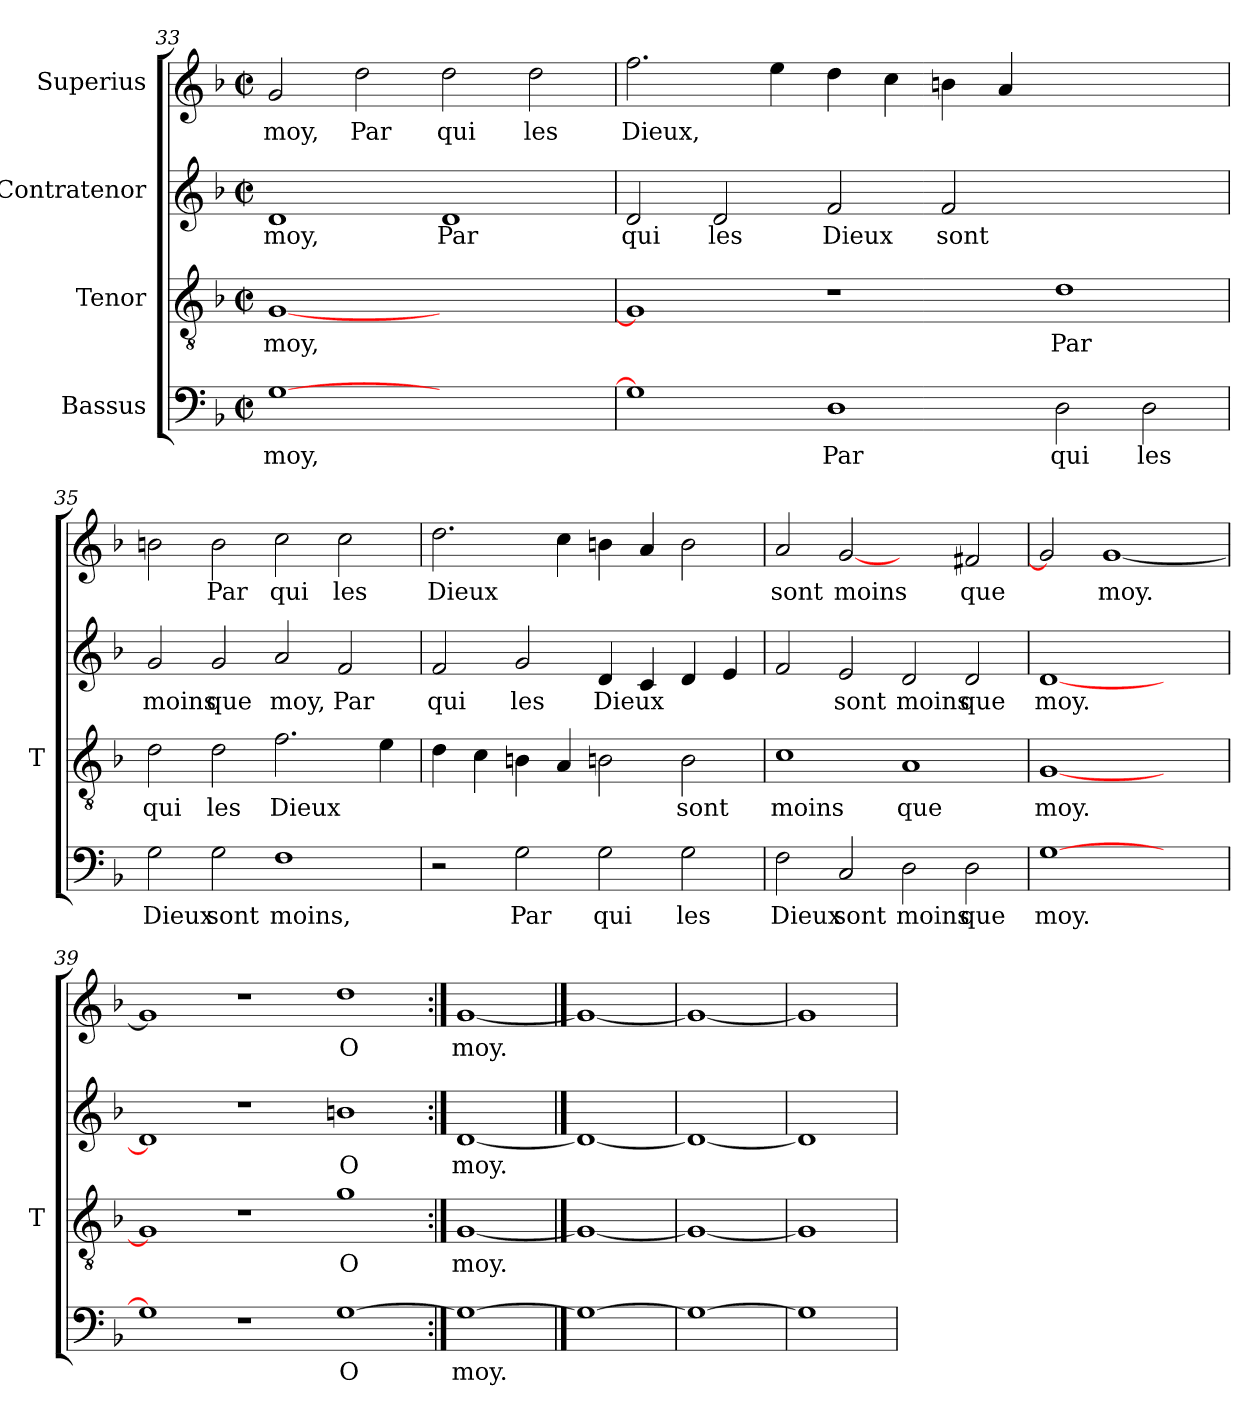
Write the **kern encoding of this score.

**kern	**text	**kern	**text	**kern	**text	**kern	**text
*part4	*part4	*part3	*part3	*part2	*part2	*part1	*part1
*staff4	*staff4	*staff3	*staff3	*staff2	*staff2	*staff1	*staff1
*I"Bassus	*	*I"Tenor	*	*I"Contratenor	*	*I"Superius	*
*	*	*I'T	*	*	*	*	*
*clefF4	*	*clefGv2	*	*clefG2	*	*clefG2	*
*k[b-]	*	*k[b-]	*	*k[b-]	*	*k[b-]	*
*F:	*	*F:	*	*F:	*	*F:	*
*M2/2	*	*M2/2	*	*M2/2	*	*M2/2	*
*met(c|)	*	*met(c|)	*	*met(c|)	*	*met(c|)	*
=33	=33	=33	=33	=33	=33	=33	=33
[1G	-moy,	[1G	-moy,	1d	-moy,	2g	-moy,
.	.	.	.	.	.	2dd	-Par
1ryy	.	1ryy	.	1d	-Par	2dd	-qui
.	.	.	.	.	.	2dd	-les
=34	=34	=34	=34	=34	=34	=34	=34
1G]	.	1G]	.	2d	-qui	2.ff	-Dieux,
.	.	.	.	2d	-les	.	.
.	.	.	.	.	.	4ee	.
1D	-Par	1r	.	2f	-Dieux	4dd	.
.	.	.	.	.	.	4cc	.
.	.	.	.	2f	-sont	4b	.
.	.	.	.	.	.	4a	.
2D	-qui	1d	-Par	1ryy	.	1ryy	.
2D	-les	.	.	.	.	.	.
=35	=35	=35	=35	=35	=35	=35	=35
2G	-Dieux	2d	-qui	2g	-moins	2b	.
2G	-sont	2d	-les	2g	-que	2b	-Par
1F	-moins,	2.f	-Dieux	2a	-moy,	2cc	-qui
.	.	.	.	2f	-Par	2cc	-les
.	.	4e	.	.	.	.	.
=36	=36	=36	=36	=36	=36	=36	=36
2r	.	4d	.	2f	-qui	2.dd	-Dieux
.	.	4c	.	.	.	.	.
2G	-Par	4Bn	.	2g	-les	.	.
.	.	4A	.	.	.	4cc	.
2G	-qui	2Bn	.	4d	-Dieux	4b	.
.	.	.	.	4c	.	4a	.
2G	-les	2B	-sont	4d	.	2b	.
.	.	.	.	4e	.	.	.
=37	=37	=37	=37	=37	=37	=37	=37
2F	-Dieux	1c	-moins	2f	.	2a	-sont
2C	-sont	.	.	2e	-sont	[2g	-moins
2D	-moins	1A	-que	2d	-moins	2ryy	.
2D	-que	.	.	2d	-que	2f#X	-que
=38	=38	=38	=38	=38	=38	=38	=38
[1G	-moy.	[1G	-moy.	[1d	-moy.	2g]	.
.	.	.	.	.	.	[1g	-moy.
2ryy	.	2ryy	.	2ryy	.	.	.
=39	=39	=39	=39	=39	=39	=39	=39
1G]	.	1G]	.	1d]	.	1g]	.
1r	.	1r	.	1r	.	1r	.
[1G	-O	1g	-O	1bn	-O	1dd	-O
!!LO:PB:g=z
=40:|!	=40:|!	=40:|!	=40:|!	=40:|!	=40:|!	=40:|!	=40:|!
1G_	-moy.	[1G	-moy.	[1d	-moy.	[1g	-moy.
==41	==41	==41	==41	==41	==41	==41	==41
1G_	.	1G_	.	1d_	.	1g_	.
=42	=42	=42	=42	=42	=42	=42	=42
1G_	.	1G_	.	1d_	.	1g_	.
=43	=43	=43	=43	=43	=43	=43	=43
1G]	.	1G]	.	1d]	.	1g]	.
=	=	=	=	=	=	=	=
*-	*-	*-	*-	*-	*-	*-	*-
